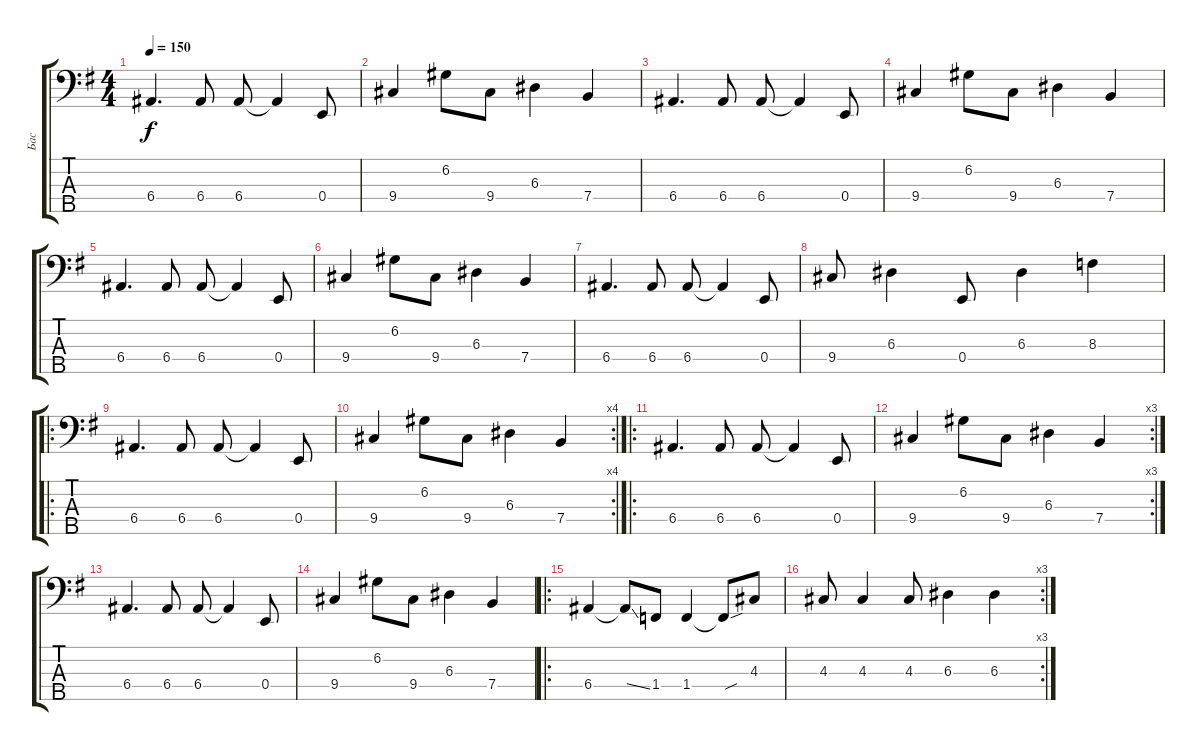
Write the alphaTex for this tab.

\track ("Бас" "Бас") {instrument electricbassfinger}
\staff {score tabs}
\tuning (G2 D2 A1 E1 B0) {hide}
\ts (4 4)
\tempo 150
\clef f4
\ks g
6.4.4{d dy f instrument electricbassfinger} 6.4.8 6.4.8 6.4{t}.4 0.4.8 |
9.4.4 6.2.8 9.4.8 6.3.4 7.4.4 |
6.4.4{d} 6.4.8 6.4.8 6.4{t}.4 0.4.8 |
9.4.4 6.2.8 9.4.8 6.3.4 7.4.4 |
6.4.4{d} 6.4.8 6.4.8 6.4{t}.4 0.4.8 |
9.4.4 6.2.8 9.4.8 6.3.4 7.4.4 |
6.4.4{d} 6.4.8 6.4.8 6.4{t}.4 0.4.8 |
9.4.8 6.3.4 0.4.8 6.3.4 8.3.4 |
\ro
6.4.4{d} 6.4.8 6.4.8 6.4{t}.4 0.4.8 |
\rc 4
9.4.4 6.2.8 9.4.8 6.3.4 7.4.4 |
\ro
6.4.4{d} 6.4.8 6.4.8 6.4{t}.4 0.4.8 |
\rc 3
9.4.4 6.2.8 9.4.8 6.3.4 7.4.4 |
6.4.4{d} 6.4.8 6.4.8 6.4{t}.4 0.4.8 |
9.4.4 6.2.8 9.4.8 6.3.4 7.4.4 |
\ro
6.4.4 6.4{ss t}.8 1.4.8 1.4.4 1.4{sou t}.8 4.3.8 |
\rc 3
4.3.8 4.3.4 4.3.8 6.3.4 6.3.4
